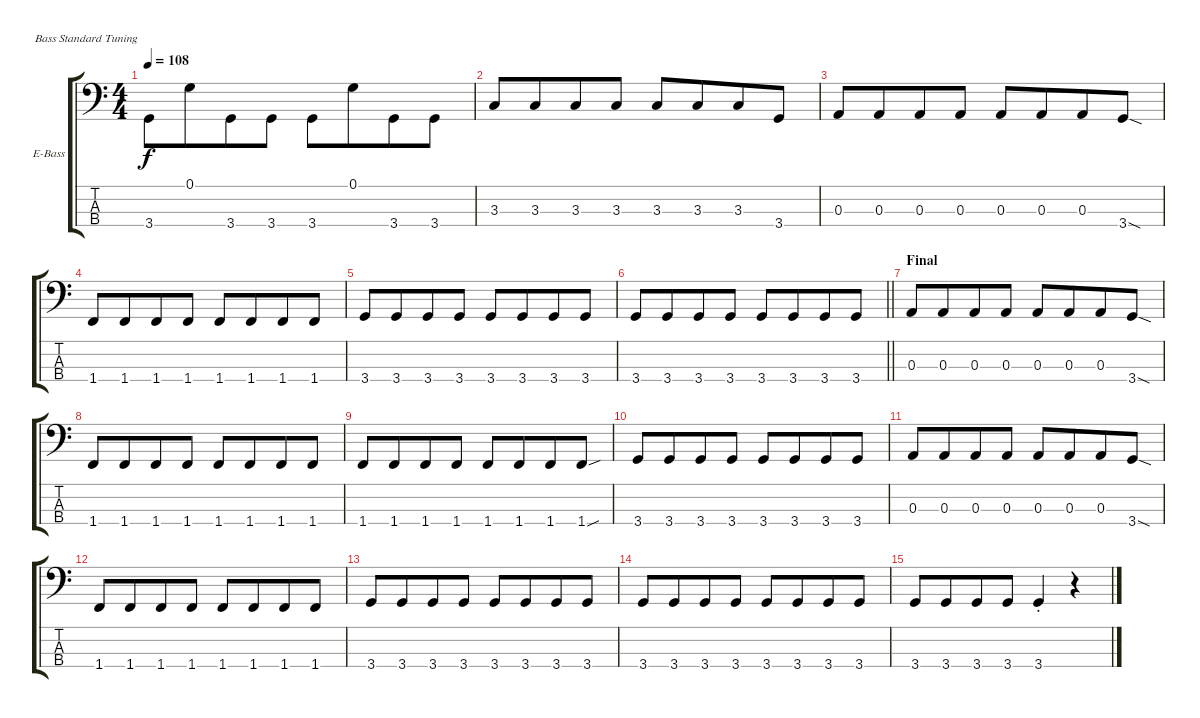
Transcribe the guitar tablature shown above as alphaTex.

\bracketExtendMode groupsimilarinstruments
\firstSystemTrackNameOrientation horizontal
\otherSystemsTrackNameOrientation horizontal
\track ("Electric Bass" "E-Bass") {instrument electricbassfinger}
\staff {score tabs}
\tuning (G2 D2 A1 E1)
\ts (4 4)
\tempo 108
\clef f4
\ks c
3.4.8{dy f beam invert} 0.1.8{beam invert beam merge} 3.4.8{beam invert} 3.4.8{beam invert} 3.4.8{beam invert} 0.1.8{beam invert beam merge} 3.4.8{beam invert} 3.4.8{beam invert} |
3.3.8 3.3.8{beam merge} 3.3.8 3.3.8 3.3.8 3.3.8{beam merge} 3.3.8 3.4.8 |
0.3.8 0.3.8{beam merge} 0.3.8 0.3.8 0.3.8 0.3.8{beam merge} 0.3.8 3.4{sod}.8 |
1.4.8 1.4.8{beam merge} 1.4.8 1.4.8 1.4.8 1.4.8{beam merge} 1.4.8 1.4.8 |
3.4.8 3.4.8{beam merge} 3.4.8 3.4.8 3.4.8 3.4.8{beam merge} 3.4.8 3.4.8 |
\barLineRight lightlight
3.4.8 3.4.8{beam merge} 3.4.8 3.4.8 3.4.8 3.4.8{beam merge} 3.4.8 3.4.8 |
\section ("" "Final")
0.3.8 0.3.8{beam merge} 0.3.8 0.3.8 0.3.8 0.3.8{beam merge} 0.3.8 3.4{sod}.8 |
1.4.8 1.4.8{beam merge} 1.4.8 1.4.8 1.4.8 1.4.8{beam merge} 1.4.8 1.4.8 |
1.4.8 1.4.8{beam merge} 1.4.8 1.4.8 1.4.8 1.4.8{beam merge} 1.4.8 1.4{sou}.8 |
3.4.8 3.4.8{beam merge} 3.4.8 3.4.8 3.4.8 3.4.8{beam merge} 3.4.8 3.4.8 |
0.3.8 0.3.8{beam merge} 0.3.8 0.3.8 0.3.8 0.3.8{beam merge} 0.3.8 3.4{sod}.8 |
1.4.8 1.4.8{beam merge} 1.4.8 1.4.8 1.4.8 1.4.8{beam merge} 1.4.8 1.4.8 |
3.4.8 3.4.8{beam merge} 3.4.8 3.4.8 3.4.8 3.4.8{beam merge} 3.4.8 3.4.8 |
3.4.8 3.4.8{beam merge} 3.4.8 3.4.8 3.4.8 3.4.8{beam merge} 3.4.8 3.4.8 |
3.4.8 3.4.8{beam merge} 3.4.8 3.4.8 3.4{st}.4 r.4
